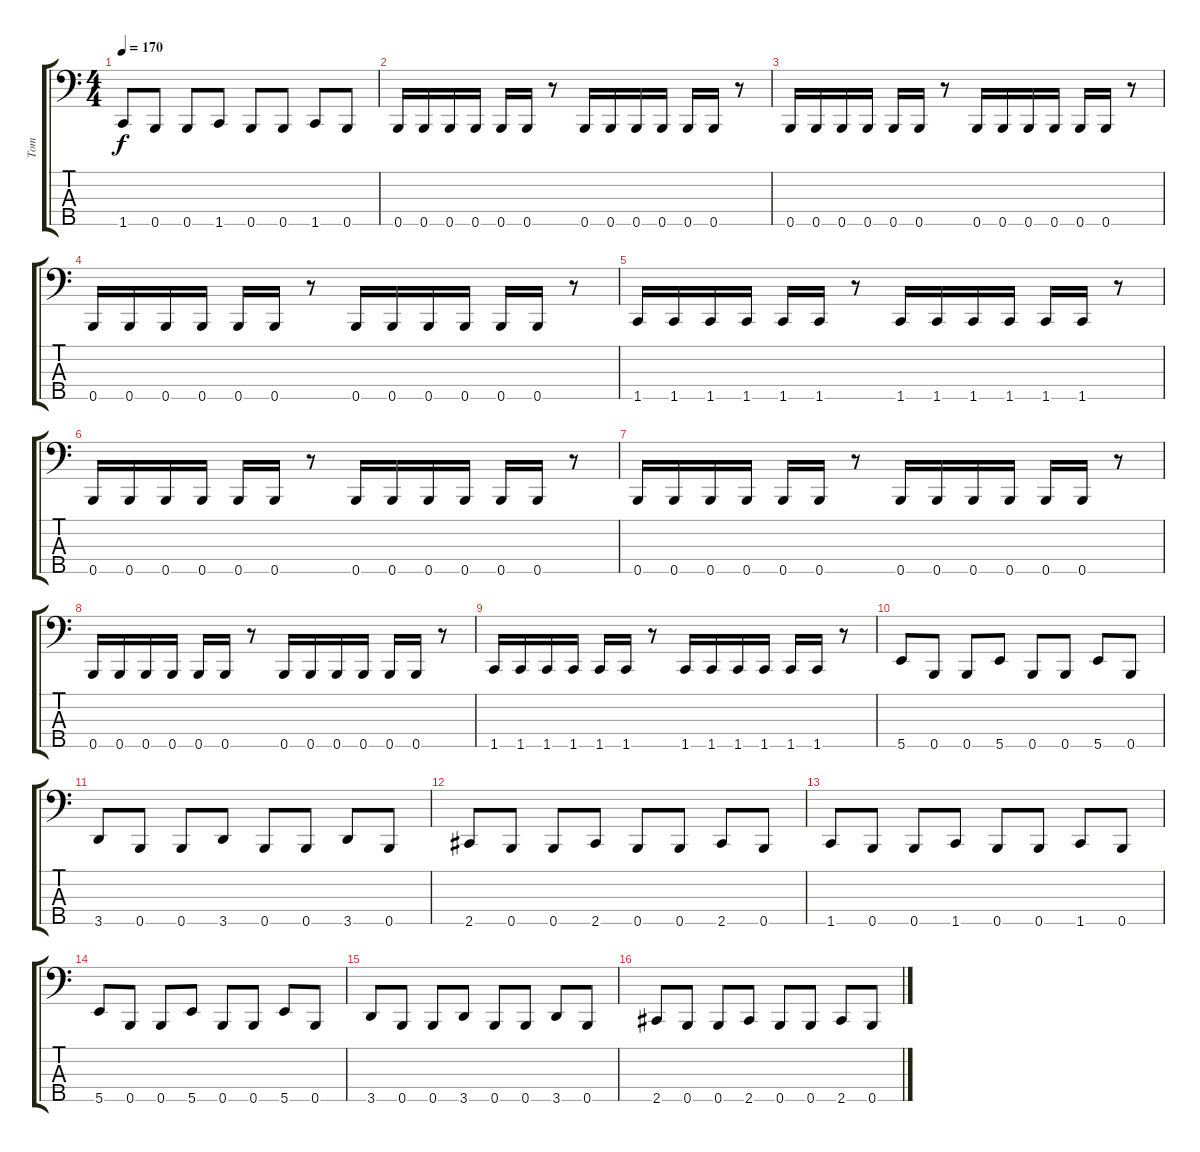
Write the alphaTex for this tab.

\track ("Tom" "Tom") {instrument electricbasspick}
\staff {score tabs}
\tuning (A2 E2 B1 Gb1 B0) {hide}
\ts (4 4)
\tempo 170
\clef f4
\ks c
1.5.8{dy f} 0.5.8 0.5.8 1.5.8 0.5.8 0.5.8 1.5.8 0.5.8 |
0.5.16 0.5.16 0.5.16 0.5.16 0.5.16 0.5.16 r.8 0.5.16 0.5.16 0.5.16 0.5.16 0.5.16 0.5.16 r.8 |
0.5.16 0.5.16 0.5.16 0.5.16 0.5.16 0.5.16 r.8 0.5.16 0.5.16 0.5.16 0.5.16 0.5.16 0.5.16 r.8 |
0.5.16 0.5.16 0.5.16 0.5.16 0.5.16 0.5.16 r.8 0.5.16 0.5.16 0.5.16 0.5.16 0.5.16 0.5.16 r.8 |
1.5.16 1.5.16 1.5.16 1.5.16 1.5.16 1.5.16 r.8 1.5.16 1.5.16 1.5.16 1.5.16 1.5.16 1.5.16 r.8 |
0.5.16 0.5.16 0.5.16 0.5.16 0.5.16 0.5.16 r.8 0.5.16 0.5.16 0.5.16 0.5.16 0.5.16 0.5.16 r.8 |
0.5.16 0.5.16 0.5.16 0.5.16 0.5.16 0.5.16 r.8 0.5.16 0.5.16 0.5.16 0.5.16 0.5.16 0.5.16 r.8 |
0.5.16 0.5.16 0.5.16 0.5.16 0.5.16 0.5.16 r.8 0.5.16 0.5.16 0.5.16 0.5.16 0.5.16 0.5.16 r.8 |
1.5.16 1.5.16 1.5.16 1.5.16 1.5.16 1.5.16 r.8 1.5.16 1.5.16 1.5.16 1.5.16 1.5.16 1.5.16 r.8 |
5.5.8 0.5.8 0.5.8 5.5.8 0.5.8 0.5.8 5.5.8 0.5.8 |
3.5.8 0.5.8 0.5.8 3.5.8 0.5.8 0.5.8 3.5.8 0.5.8 |
2.5.8 0.5.8 0.5.8 2.5.8 0.5.8 0.5.8 2.5.8 0.5.8 |
1.5.8 0.5.8 0.5.8 1.5.8 0.5.8 0.5.8 1.5.8 0.5.8 |
5.5.8 0.5.8 0.5.8 5.5.8 0.5.8 0.5.8 5.5.8 0.5.8 |
3.5.8 0.5.8 0.5.8 3.5.8 0.5.8 0.5.8 3.5.8 0.5.8 |
2.5.8 0.5.8 0.5.8 2.5.8 0.5.8 0.5.8 2.5.8 0.5.8
